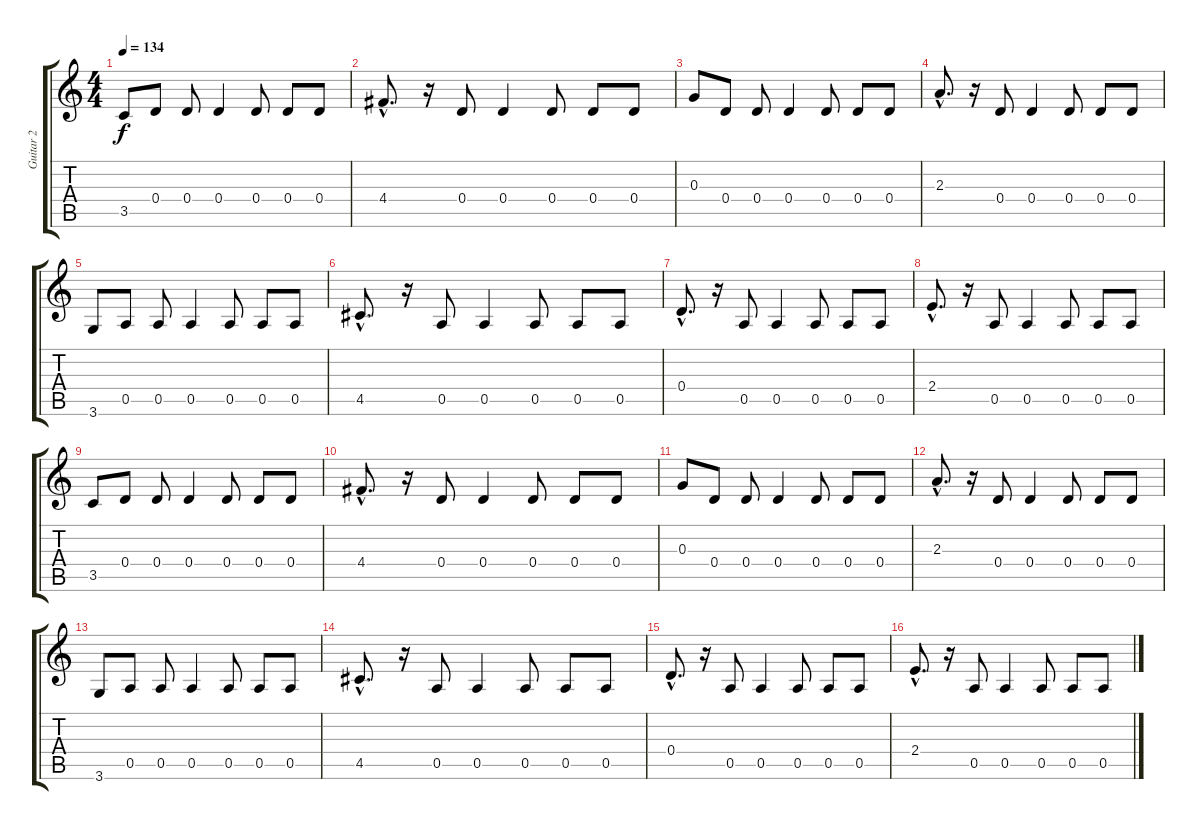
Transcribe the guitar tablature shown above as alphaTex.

\track ("Guitar 2" "Guitar 2") {instrument distortionguitar}
\staff {score tabs}
\tuning (E4 B3 G3 D3 A2 E2) {hide}
\ts (4 4)
\tempo 134
\clef g2
\ks c
3.5.8{dy f} 0.4.8 0.4.8 0.4.4 0.4.8 0.4.8 0.4.8 |
4.4{hac}.8{d} r.16 0.4.8 0.4.4 0.4.8 0.4.8 0.4.8 |
0.3.8 0.4.8 0.4.8 0.4.4 0.4.8 0.4.8 0.4.8 |
2.3{hac}.8{d} r.16 0.4.8 0.4.4 0.4.8 0.4.8 0.4.8 |
3.6.8 0.5.8 0.5.8 0.5.4 0.5.8 0.5.8 0.5.8 |
4.5{hac}.8{d} r.16 0.5.8 0.5.4 0.5.8 0.5.8 0.5.8 |
0.4{hac}.8{d} r.16 0.5.8 0.5.4 0.5.8 0.5.8 0.5.8 |
2.4{hac}.8{d} r.16 0.5.8 0.5.4 0.5.8 0.5.8 0.5.8 |
3.5.8 0.4.8 0.4.8 0.4.4 0.4.8 0.4.8 0.4.8 |
4.4{hac}.8{d} r.16 0.4.8 0.4.4 0.4.8 0.4.8 0.4.8 |
0.3.8 0.4.8 0.4.8 0.4.4 0.4.8 0.4.8 0.4.8 |
2.3{hac}.8{d} r.16 0.4.8 0.4.4 0.4.8 0.4.8 0.4.8 |
3.6.8 0.5.8 0.5.8 0.5.4 0.5.8 0.5.8 0.5.8 |
4.5{hac}.8{d} r.16 0.5.8 0.5.4 0.5.8 0.5.8 0.5.8 |
0.4{hac}.8{d} r.16 0.5.8 0.5.4 0.5.8 0.5.8 0.5.8 |
2.4{hac}.8{d} r.16 0.5.8 0.5.4 0.5.8 0.5.8 0.5.8
